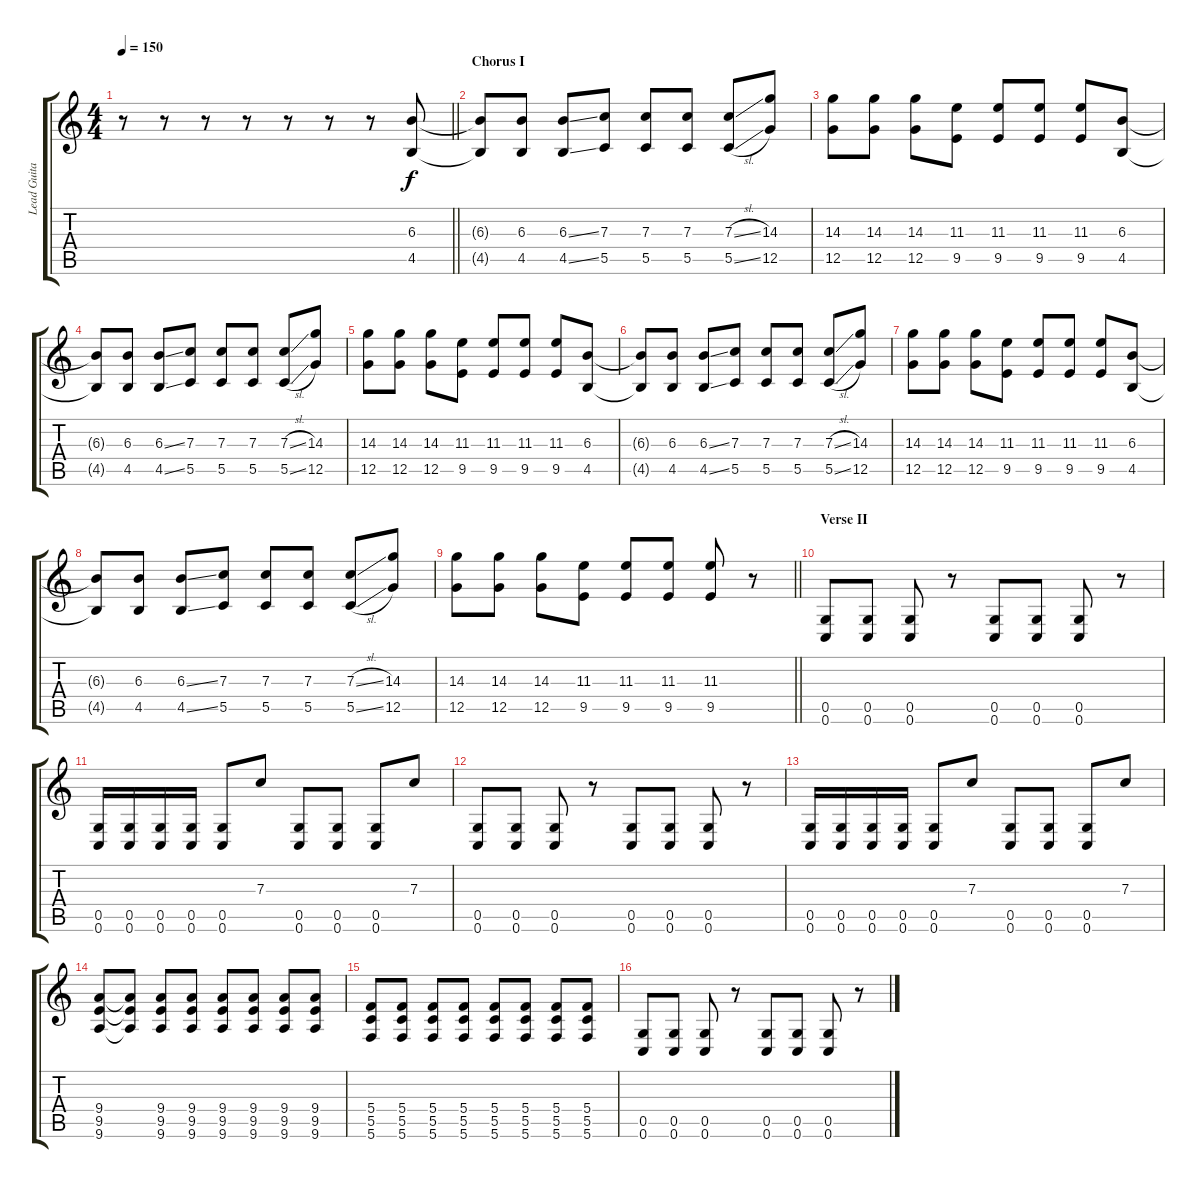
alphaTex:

\track ("Lead Guitar" "Lead Guita") {instrument distortionguitar}
\staff {score tabs}
\tuning (D4 A3 F3 C3 G2 C2) {hide}
\ts (4 4)
\tempo 150
\clef g2
\barLineRight lightlight
\ks c
r.8{dy f} r.8 r.8 r.8 r.8 r.8 r.8 (6.3 4.5).8 |
\section ("" "Chorus I")
(6.3{t} 4.5{t}).8 (6.3 4.5).8 (6.3{ss} 4.5{ss}).8 (7.3 5.5).8 (7.3 5.5).8 (7.3 5.5).8 (7.3{sl} 5.5{sl}).8 (14.3 12.5).8 |
(14.3 12.5).8 (14.3 12.5).8 (14.3 12.5).8 (11.3 9.5).8 (11.3 9.5).8 (11.3 9.5).8 (11.3 9.5).8 (6.3 4.5).8 |
(6.3{t} 4.5{t}).8 (6.3 4.5).8 (6.3{ss} 4.5{ss}).8 (7.3 5.5).8 (7.3 5.5).8 (7.3 5.5).8 (7.3{sl} 5.5{sl}).8 (14.3 12.5).8 |
(14.3 12.5).8 (14.3 12.5).8 (14.3 12.5).8 (11.3 9.5).8 (11.3 9.5).8 (11.3 9.5).8 (11.3 9.5).8 (6.3 4.5).8 |
(6.3{t} 4.5{t}).8 (6.3 4.5).8 (6.3{ss} 4.5{ss}).8 (7.3 5.5).8 (7.3 5.5).8 (7.3 5.5).8 (7.3{sl} 5.5{sl}).8 (14.3 12.5).8 |
(14.3 12.5).8 (14.3 12.5).8 (14.3 12.5).8 (11.3 9.5).8 (11.3 9.5).8 (11.3 9.5).8 (11.3 9.5).8 (6.3 4.5).8 |
(6.3{t} 4.5{t}).8 (6.3 4.5).8 (6.3{ss} 4.5{ss}).8 (7.3 5.5).8 (7.3 5.5).8 (7.3 5.5).8 (7.3{sl} 5.5{sl}).8 (14.3 12.5).8 |
\barLineRight lightlight
(14.3 12.5).8 (14.3 12.5).8 (14.3 12.5).8 (11.3 9.5).8 (11.3 9.5).8 (11.3 9.5).8 (11.3 9.5).8 r.8 |
\section ("" "Verse II")
(0.5 0.6).8 (0.5 0.6).8 (0.5 0.6).8 r.8 (0.5 0.6).8 (0.5 0.6).8 (0.5 0.6).8 r.8 |
(0.5 0.6).16 (0.5 0.6).16 (0.5 0.6).16 (0.5 0.6).16 (0.5 0.6).8 7.3.8 (0.5 0.6).8 (0.5 0.6).8 (0.5 0.6).8 7.3.8 |
(0.5 0.6).8 (0.5 0.6).8 (0.5 0.6).8 r.8 (0.5 0.6).8 (0.5 0.6).8 (0.5 0.6).8 r.8 |
(0.5 0.6).16 (0.5 0.6).16 (0.5 0.6).16 (0.5 0.6).16 (0.5 0.6).8 7.3.8 (0.5 0.6).8 (0.5 0.6).8 (0.5 0.6).8 7.3.8 |
(9.4 9.5 9.6).8 (9.4{t} 9.5{t} 9.6{t}).8 (9.4 9.5 9.6).8 (9.4 9.5 9.6).8 (9.4 9.5 9.6).8 (9.4 9.5 9.6).8 (9.4 9.5 9.6).8 (9.4 9.5 9.6).8 |
(5.4 5.5 5.6).8 (5.4 5.5 5.6).8 (5.4 5.5 5.6).8 (5.4 5.5 5.6).8 (5.4 5.5 5.6).8 (5.4 5.5 5.6).8 (5.4 5.5 5.6).8 (5.4 5.5 5.6).8 |
(0.5 0.6).8 (0.5 0.6).8 (0.5 0.6).8 r.8 (0.5 0.6).8 (0.5 0.6).8 (0.5 0.6).8 r.8
